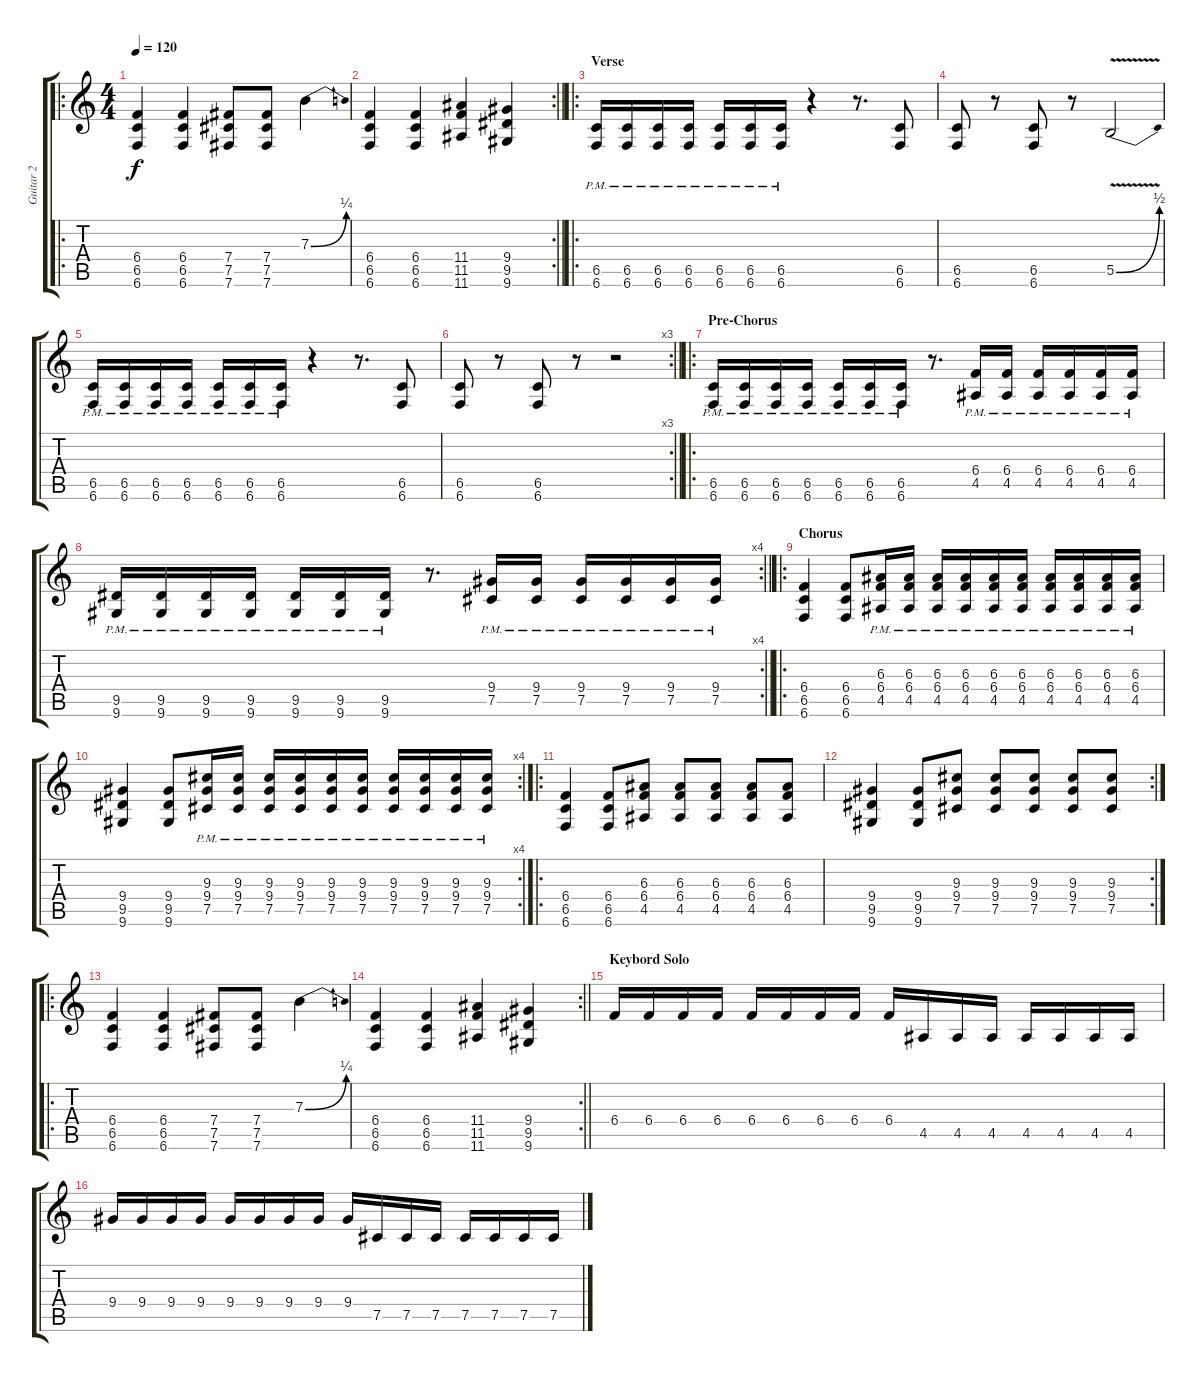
\track ("Guitar 2" "Guitar 2") {instrument distortionguitar}
\staff {score tabs}
\tuning (Db4 Ab3 E3 B2 Gb2 B1) {hide}
\ro
\ts (4 4)
\tempo 120
\clef g2
\ks c
(6.4 6.5 6.6).4{dy f} (6.4 6.5 6.6).4 (7.4 7.5 7.6).8 (7.4 7.5 7.6).8 7.3{be (bend 0 0 60 1)}.4 |
\rc 2
\barLineRight lightlight
(6.4 6.5 6.6).4 (6.4 6.5 6.6).4 (11.4 11.5 11.6).4 (9.4 9.5 9.6).4 |
\ro
\section ("" "Verse")
(6.5{pm} 6.6{pm}).16 (6.5{pm} 6.6{pm}).16 (6.5{pm} 6.6{pm}).16 (6.5{pm} 6.6{pm}).16 (6.5{pm} 6.6{pm}).16 (6.5{pm} 6.6{pm}).16 (6.5{pm} 6.6{pm}).16 r.4 r.8{d} (6.5 6.6).8 |
(6.5 6.6).8 r.8 (6.5 6.6).8 r.8 5.5{be (bend 0 0 60 2) v}.2 |
(6.5{pm} 6.6{pm}).16 (6.5{pm} 6.6{pm}).16 (6.5{pm} 6.6{pm}).16 (6.5{pm} 6.6{pm}).16 (6.5{pm} 6.6{pm}).16 (6.5{pm} 6.6{pm}).16 (6.5{pm} 6.6{pm}).16 r.4 r.8{d} (6.5 6.6).8 |
\rc 3
\barLineRight lightlight
(6.5 6.6).8 r.8 (6.5 6.6).8 r.8 r.2 |
\ro
\section ("" "Pre-Chorus")
(6.5{pm} 6.6{pm}).16 (6.5{pm} 6.6{pm}).16 (6.5{pm} 6.6{pm}).16 (6.5{pm} 6.6{pm}).16 (6.5{pm} 6.6{pm}).16 (6.5{pm} 6.6{pm}).16 (6.5{pm} 6.6{pm}).16 r.8{d} (6.4{pm} 4.5{pm}).16 (6.4{pm} 4.5{pm}).16 (6.4{pm} 4.5{pm}).16 (6.4{pm} 4.5{pm}).16 (6.4{pm} 4.5{pm}).16 (6.4{pm} 4.5{pm}).16 |
\rc 4
\barLineRight lightlight
(9.5{pm} 9.6{pm}).16 (9.5{pm} 9.6{pm}).16 (9.5{pm} 9.6{pm}).16 (9.5{pm} 9.6{pm}).16 (9.5{pm} 9.6{pm}).16 (9.5{pm} 9.6{pm}).16 (9.5{pm} 9.6{pm}).16 r.8{d} (9.4{pm} 7.5{pm}).16 (9.4{pm} 7.5{pm}).16 (9.4{pm} 7.5{pm}).16 (9.4{pm} 7.5{pm}).16 (9.4{pm} 7.5{pm}).16 (9.4{pm} 7.5{pm}).16 |
\ro
\section ("" "Chorus")
(6.4 6.5 6.6).4 (6.4 6.5 6.6).8 (6.3{pm} 6.4{pm} 4.5{pm}).16 (6.3{pm} 6.4{pm} 4.5{pm}).16 (6.3{pm} 6.4{pm} 4.5{pm}).16 (6.3{pm} 6.4{pm} 4.5{pm}).16 (6.3{pm} 6.4{pm} 4.5{pm}).16 (6.3{pm} 6.4{pm} 4.5{pm}).16 (6.3{pm} 6.4{pm} 4.5{pm}).16 (6.3{pm} 6.4{pm} 4.5{pm}).16 (6.3{pm} 6.4{pm} 4.5{pm}).16 (6.3{pm} 6.4{pm} 4.5{pm}).16 |
\rc 4
(9.4 9.5 9.6).4 (9.4 9.5 9.6).8 (9.3{pm} 9.4{pm} 7.5{pm}).16 (9.3{pm} 9.4{pm} 7.5{pm}).16 (9.3{pm} 9.4{pm} 7.5{pm}).16 (9.3{pm} 9.4{pm} 7.5{pm}).16 (9.3{pm} 9.4{pm} 7.5{pm}).16 (9.3{pm} 9.4{pm} 7.5{pm}).16 (9.3{pm} 9.4{pm} 7.5{pm}).16 (9.3{pm} 9.4{pm} 7.5{pm}).16 (9.3{pm} 9.4{pm} 7.5{pm}).16 (9.3{pm} 9.4{pm} 7.5{pm}).16 |
\ro
(6.4 6.5 6.6).4 (6.4 6.5 6.6).8 (6.3 6.4 4.5).8 (6.3 6.4 4.5).8 (6.3 6.4 4.5).8 (6.3 6.4 4.5).8 (6.3 6.4 4.5).8 |
\rc 2
(9.4 9.5 9.6).4 (9.4 9.5 9.6).8 (9.3 9.4 7.5).8 (9.3 9.4 7.5).8 (9.3 9.4 7.5).8 (9.3 9.4 7.5).8 (9.3 9.4 7.5).8 |
\ro
(6.4 6.5 6.6).4 (6.4 6.5 6.6).4 (7.4 7.5 7.6).8 (7.4 7.5 7.6).8 7.3{be (bend 0 0 60 1)}.4 |
\rc 2
\barLineRight lightlight
(6.4 6.5 6.6).4 (6.4 6.5 6.6).4 (11.4 11.5 11.6).4 (9.4 9.5 9.6).4 |
\section ("" "Keybord Solo")
6.4.16 6.4.16 6.4.16 6.4.16 6.4.16 6.4.16 6.4.16 6.4.16 6.4.16 4.5.16 4.5.16 4.5.16 4.5.16 4.5.16 4.5.16 4.5.16 |
9.4.16 9.4.16 9.4.16 9.4.16 9.4.16 9.4.16 9.4.16 9.4.16 9.4.16 7.5.16 7.5.16 7.5.16 7.5.16 7.5.16 7.5.16 7.5.16
